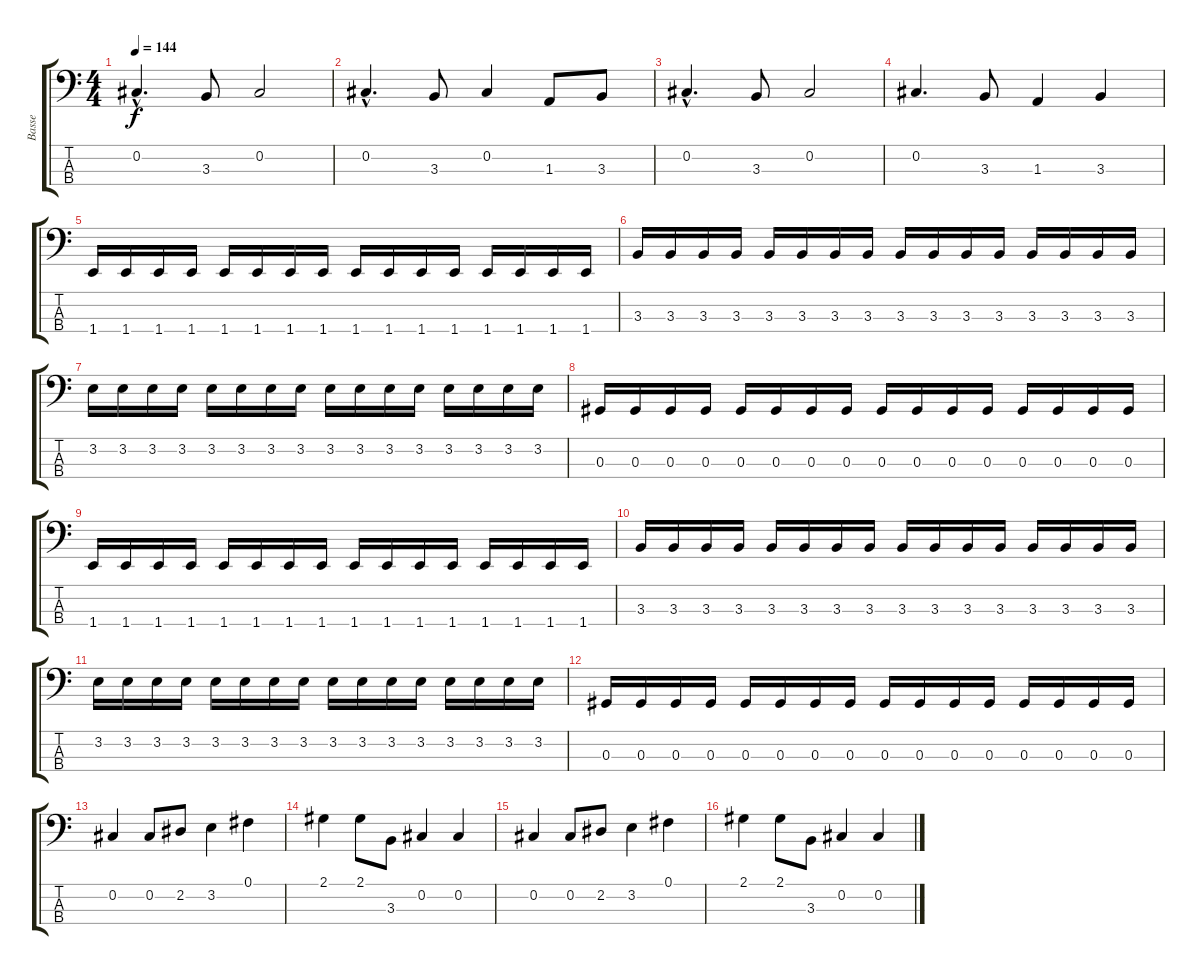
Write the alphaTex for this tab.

\track ("Basse" "Basse") {instrument electricbassfinger}
\staff {score tabs}
\tuning (Gb2 Db2 Ab1 Eb1) {hide}
\ts (4 4)
\tempo 144
\clef f4
\ks c
0.2{hac}.4{d dy f} 3.3.8 0.2.2 |
0.2{hac}.4{d} 3.3.8 0.2.4 1.3.8 3.3.8 |
0.2{hac}.4{d} 3.3.8 0.2.2 |
0.2.4{d} 3.3.8 1.3.4 3.3.4 |
1.4.16 1.4.16 1.4.16 1.4.16 1.4.16 1.4.16 1.4.16 1.4.16 1.4.16 1.4.16 1.4.16 1.4.16 1.4.16 1.4.16 1.4.16 1.4.16 |
3.3.16 3.3.16 3.3.16 3.3.16 3.3.16 3.3.16 3.3.16 3.3.16 3.3.16 3.3.16 3.3.16 3.3.16 3.3.16 3.3.16 3.3.16 3.3.16 |
3.2.16 3.2.16 3.2.16 3.2.16 3.2.16 3.2.16 3.2.16 3.2.16 3.2.16 3.2.16 3.2.16 3.2.16 3.2.16 3.2.16 3.2.16 3.2.16 |
0.3.16 0.3.16 0.3.16 0.3.16 0.3.16 0.3.16 0.3.16 0.3.16 0.3.16 0.3.16 0.3.16 0.3.16 0.3.16 0.3.16 0.3.16 0.3.16 |
1.4.16 1.4.16 1.4.16 1.4.16 1.4.16 1.4.16 1.4.16 1.4.16 1.4.16 1.4.16 1.4.16 1.4.16 1.4.16 1.4.16 1.4.16 1.4.16 |
3.3.16 3.3.16 3.3.16 3.3.16 3.3.16 3.3.16 3.3.16 3.3.16 3.3.16 3.3.16 3.3.16 3.3.16 3.3.16 3.3.16 3.3.16 3.3.16 |
3.2.16 3.2.16 3.2.16 3.2.16 3.2.16 3.2.16 3.2.16 3.2.16 3.2.16 3.2.16 3.2.16 3.2.16 3.2.16 3.2.16 3.2.16 3.2.16 |
0.3.16 0.3.16 0.3.16 0.3.16 0.3.16 0.3.16 0.3.16 0.3.16 0.3.16 0.3.16 0.3.16 0.3.16 0.3.16 0.3.16 0.3.16 0.3.16 |
0.2.4 0.2.8 2.2.8 3.2.4 0.1.4 |
2.1.4 2.1.8 3.3.8 0.2.4 0.2.4 |
0.2.4 0.2.8 2.2.8 3.2.4 0.1.4 |
2.1.4 2.1.8 3.3.8 0.2.4 0.2.4
